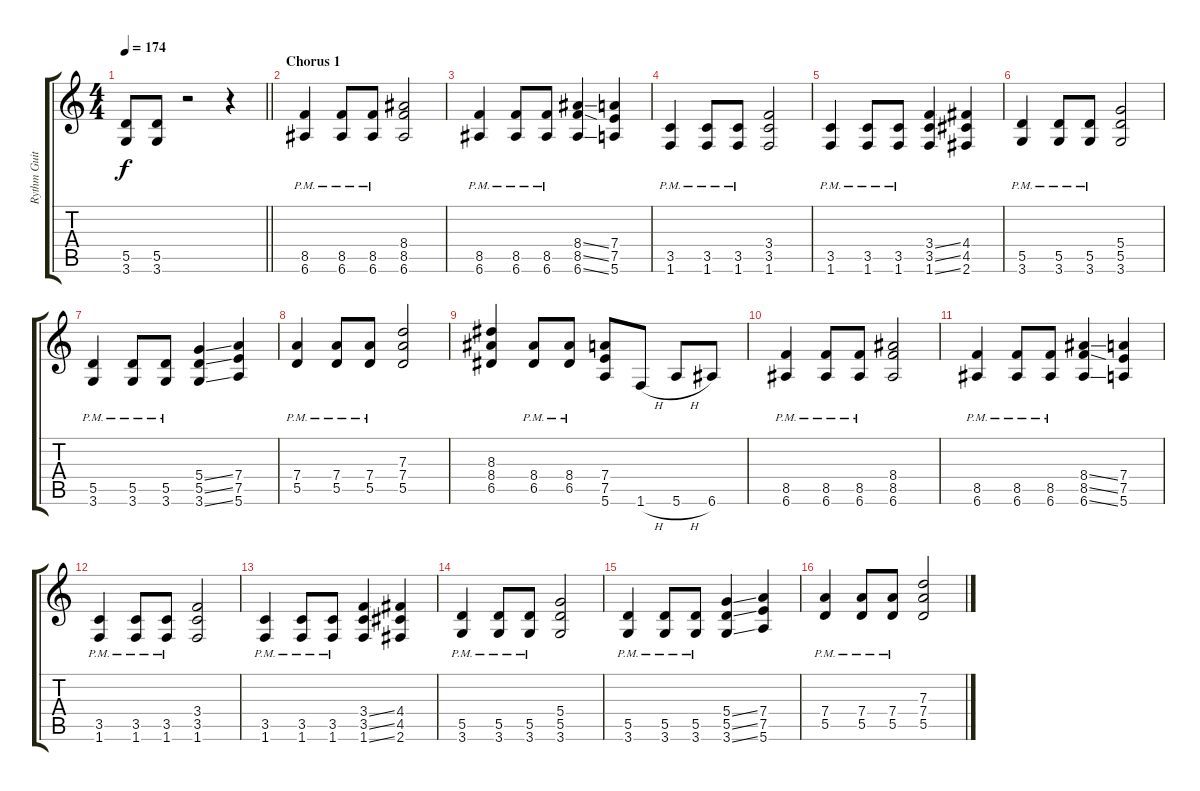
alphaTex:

\track ("Rythm Guitar" "Rythm Guit") {instrument distortionguitar}
\staff {score tabs}
\tuning (E4 B3 G3 D3 A2 E2) {hide}
\ts (4 4)
\tempo 174
\clef g2
\barLineRight lightlight
\ks c
(5.5 3.6).8{dy f} (5.5 3.6).8 r.2 r.4 |
\section ("" "Chorus 1")
(8.5{pm} 6.6{pm}).4 (8.5{pm} 6.6{pm}).8 (8.5{pm} 6.6{pm}).8 (8.4 8.5 6.6).2 |
(8.5{pm} 6.6{pm}).4 (8.5{pm} 6.6{pm}).8 (8.5{pm} 6.6{pm}).8 (8.4{ss} 8.5{ss} 6.6{ss}).4 (7.4 7.5 5.6).4 |
(3.5{pm} 1.6{pm}).4 (3.5{pm} 1.6{pm}).8 (3.5{pm} 1.6{pm}).8 (3.4 3.5 1.6).2 |
(3.5{pm} 1.6{pm}).4 (3.5{pm} 1.6{pm}).8 (3.5{pm} 1.6{pm}).8 (3.4{ss} 3.5{ss} 1.6{ss}).4 (4.4 4.5 2.6).4 |
(5.5{pm} 3.6{pm}).4 (5.5{pm} 3.6{pm}).8 (5.5{pm} 3.6{pm}).8 (5.4 5.5 3.6).2 |
(5.5{pm} 3.6{pm}).4 (5.5{pm} 3.6{pm}).8 (5.5{pm} 3.6{pm}).8 (5.4{ss} 5.5{ss} 3.6{ss}).4 (7.4 7.5 5.6).4 |
(7.4{pm} 5.5{pm}).4 (7.4{pm} 5.5{pm}).8 (7.4{pm} 5.5{pm}).8 (7.3 7.4 5.5).2 |
(8.3 8.4 6.5).4 (8.4{pm} 6.5{pm}).8 (8.4{pm} 6.5{pm}).8 (7.4 7.5 5.6).8 1.6{h}.8 5.6{h}.8 6.6.8 |
(8.5{pm} 6.6{pm}).4 (8.5{pm} 6.6{pm}).8 (8.5{pm} 6.6{pm}).8 (8.4 8.5 6.6).2 |
(8.5{pm} 6.6{pm}).4 (8.5{pm} 6.6{pm}).8 (8.5{pm} 6.6{pm}).8 (8.4{ss} 8.5{ss} 6.6{ss}).4 (7.4 7.5 5.6).4 |
(3.5{pm} 1.6{pm}).4 (3.5{pm} 1.6{pm}).8 (3.5{pm} 1.6{pm}).8 (3.4 3.5 1.6).2 |
(3.5{pm} 1.6{pm}).4 (3.5{pm} 1.6{pm}).8 (3.5{pm} 1.6{pm}).8 (3.4{ss} 3.5{ss} 1.6{ss}).4 (4.4 4.5 2.6).4 |
(5.5{pm} 3.6{pm}).4 (5.5{pm} 3.6{pm}).8 (5.5{pm} 3.6{pm}).8 (5.4 5.5 3.6).2 |
(5.5{pm} 3.6{pm}).4 (5.5{pm} 3.6{pm}).8 (5.5{pm} 3.6{pm}).8 (5.4{ss} 5.5{ss} 3.6{ss}).4 (7.4 7.5 5.6).4 |
(7.4{pm} 5.5{pm}).4 (7.4{pm} 5.5{pm}).8 (7.4{pm} 5.5{pm}).8 (7.3 7.4 5.5).2
